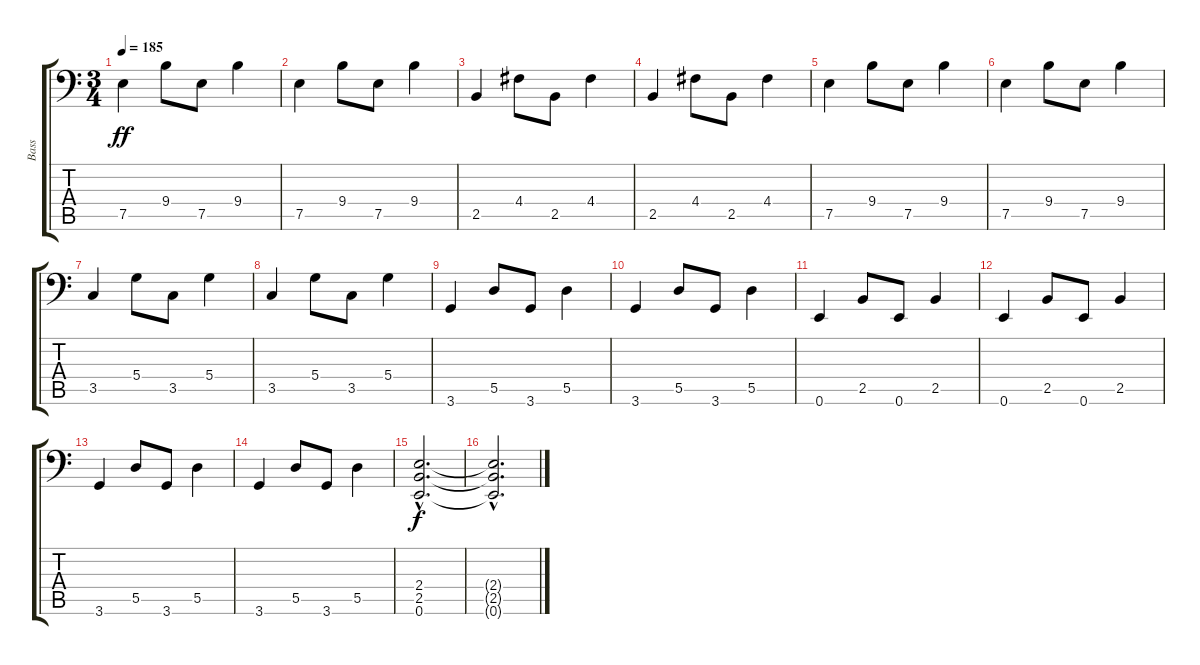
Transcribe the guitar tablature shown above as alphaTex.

\track ("Bass" "Bass") {instrument electricbassfinger}
\staff {score tabs}
\tuning (E3 B2 G2 D2 A1 E1) {hide}
\ts (3 4)
\tempo 185
\clef f4
\ks c
7.5.4{dy ff instrument electricbassfinger} 9.4.8 7.5.8 9.4.4 |
7.5.4 9.4.8 7.5.8 9.4.4 |
2.5.4 4.4.8 2.5.8 4.4.4 |
2.5.4 4.4.8 2.5.8 4.4.4 |
7.5.4 9.4.8 7.5.8 9.4.4 |
7.5.4 9.4.8 7.5.8 9.4.4 |
3.5.4 5.4.8 3.5.8 5.4.4 |
3.5.4 5.4.8 3.5.8 5.4.4 |
3.6.4 5.5.8 3.6.8 5.5.4 |
3.6.4 5.5.8 3.6.8 5.5.4 |
0.6.4 2.5.8 0.6.8 2.5.4 |
0.6.4 2.5.8 0.6.8 2.5.4 |
3.6.4 5.5.8 3.6.8 5.5.4 |
3.6.4 5.5.8 3.6.8 5.5.4 |
(2.4{hac} 2.5{hac} 0.6{hac}).2{d dy f} |
(2.4{hac t} 2.5{hac t} 0.6{hac t}).2{d}
